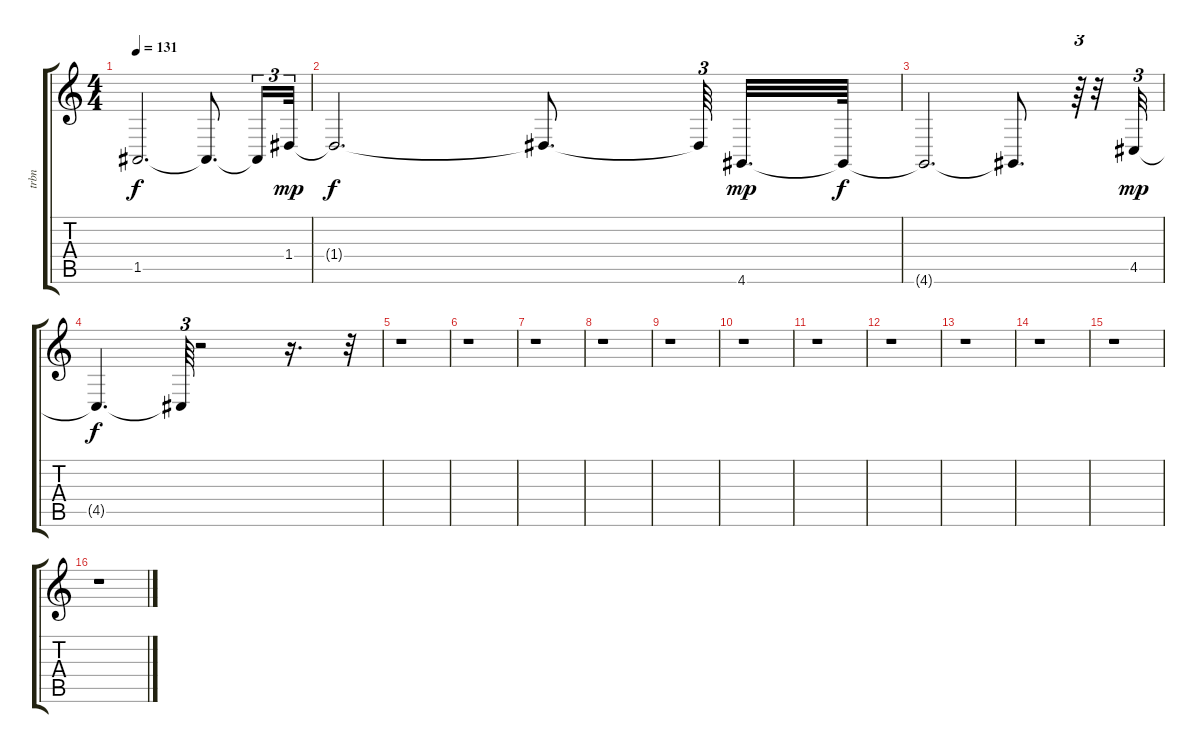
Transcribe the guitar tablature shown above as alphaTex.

\track ("trbn" "trbn") {instrument trombone}
\staff {score tabs}
\tuning (E4 B3 G3 D3 A2 E2) {hide}
\ts (4 4)
\tempo 131
\clef g2
\ks c
1.5{t}.2{d dy f} 1.5{t}.8{d} 1.5{t}.16{tu (3 2)} 1.4.32{tu (3 2) dy mp} |
1.4{t}.2{d dy f} 1.4{t}.8{d} 1.4{t}.64{tu (3 2)} 4.6.32{d dy mp} 4.6{t}.64{dy f} |
4.6{t}.2{d} 4.6{t}.8{d} r.64{tu (3 2)} r.32 4.5.32{tu (3 2) dy mp} |
4.5{t}.4{d dy f} 4.5{t}.64{tu (3 2)} r.2 r.16{d} r.32{tu (3 2)} |
r.1 |
r.1 |
r.1 |
r.1 |
r.1 |
r.1 |
r.1 |
r.1 |
r.1 |
r.1 |
r.1 |
r.1
